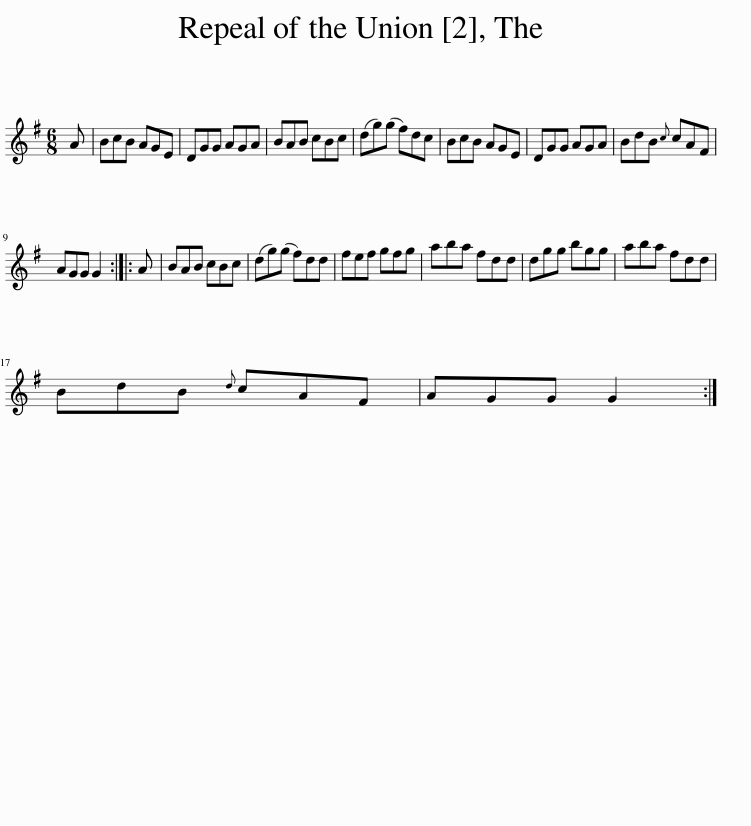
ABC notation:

X:1
L:1/8
M:6/8
I:linebreak $
K:G
V:1 treble
V:1
 A | BcB AGE | DGG AGA | BAB cBc | (dg)(g f)dc | %5
 BcB AGE | DGG AGA | BdB{c} cAF |$ AGG G2 :: A | %10
 BAB cBc | (dg)(g f)dd | fef gfg | aba fdd | dgg bgg | %15
 aba fdd |$ BdB{d} cAF | AGG G2 :| %18
